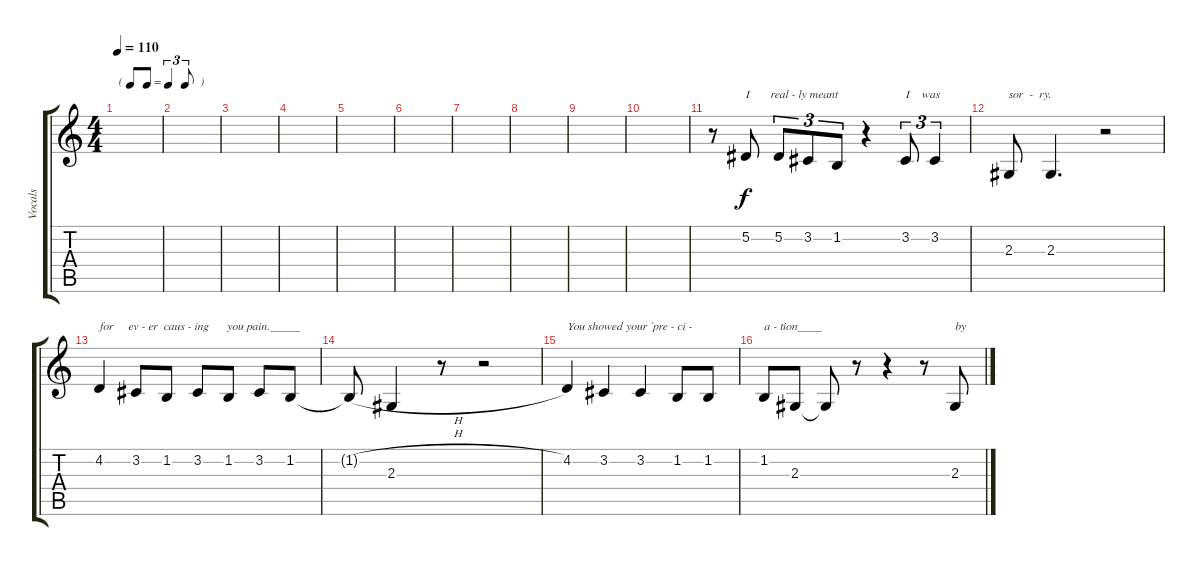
\track ("Vocals" "Vocals") {instrument viola}
\staff {score tabs}
\tuning (Eb4 Bb3 Gb3 Db3 Ab2 Eb2) {hide}
\ts (4 4)
\tf triplet8th
\tempo 110
\clef g2
\ks c
|
|
|
|
|
|
|
|
|
|
r.8 5.2.8{txt "I       real - ly meant"} 5.2.8{tu (3 2)} 3.2.8{tu (3 2)} 1.2.8{tu (3 2)} r.4 3.2.8{tu (3 2) txt "I    was"} 3.2.4{tu (3 2)} |
2.3.8{txt "sor  -  ry."} 2.3.4{d} r.2 |
4.2.4{txt "for     ev - er  caus - ing      you pain._____"} 3.2.8 1.2.8 3.2.8 1.2.8 3.2.8 1.2.8 |
1.2{h t}.8 2.3.4 r.8 r.2 |
4.2.4{txt "You showed your `pre - ci -"} 3.2.4 3.2.4 1.2.8 1.2.8 |
1.2.8{txt "a - tion____"} 2.3.8 2.3{t}.8 r.8 r.4 r.8 2.3.8{txt "by"}
